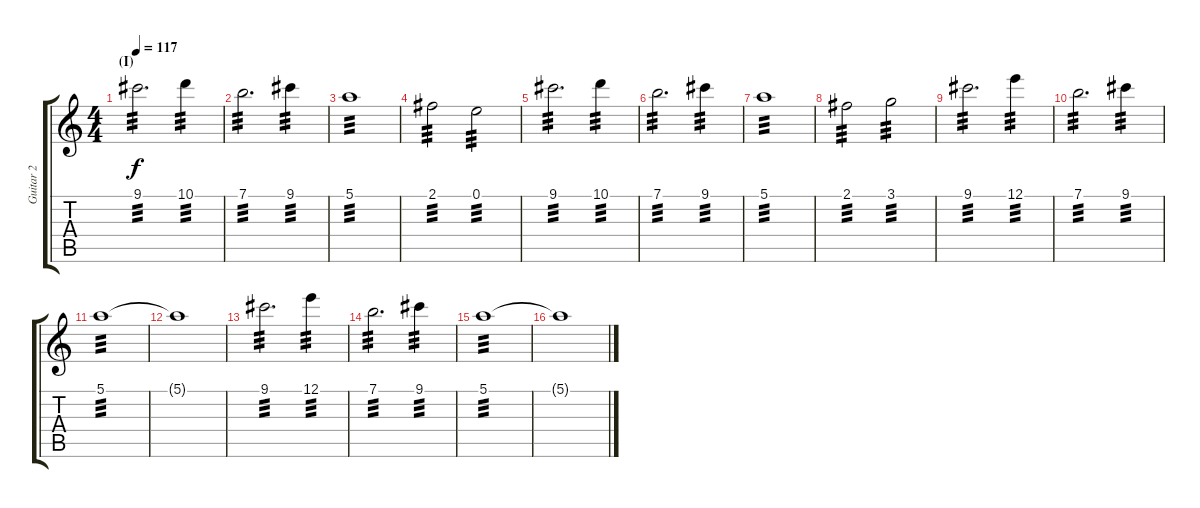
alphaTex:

\track ("Guitar 2" "Guitar 2") {instrument electricguitarjazz}
\staff {score tabs}
\tuning (E4 B3 G3 D3 A2 E2) {hide}
\ts (4 4)
\section ("" "(I)")
\tempo 117
\clef g2
\ks c
9.1.2{d tp 3 dy f volume 14} 10.1.4{tp 3} |
7.1.2{d tp 3} 9.1.4{tp 3} |
5.1.1{tp 3} |
2.1.2{tp 3} 0.1.2{tp 3} |
9.1.2{d tp 3} 10.1.4{tp 3} |
7.1.2{d tp 3} 9.1.4{tp 3} |
5.1.1{tp 3} |
2.1.2{tp 3} 3.1.2{tp 3} |
9.1.2{d tp 3} 12.1.4{tp 3} |
7.1.2{d tp 3} 9.1.4{tp 3} |
5.1.1{tp 3} |
5.1{t}.1 |
9.1.2{d tp 3} 12.1.4{tp 3} |
7.1.2{d tp 3} 9.1.4{tp 3} |
5.1.1{tp 3} |
5.1{t}.1
